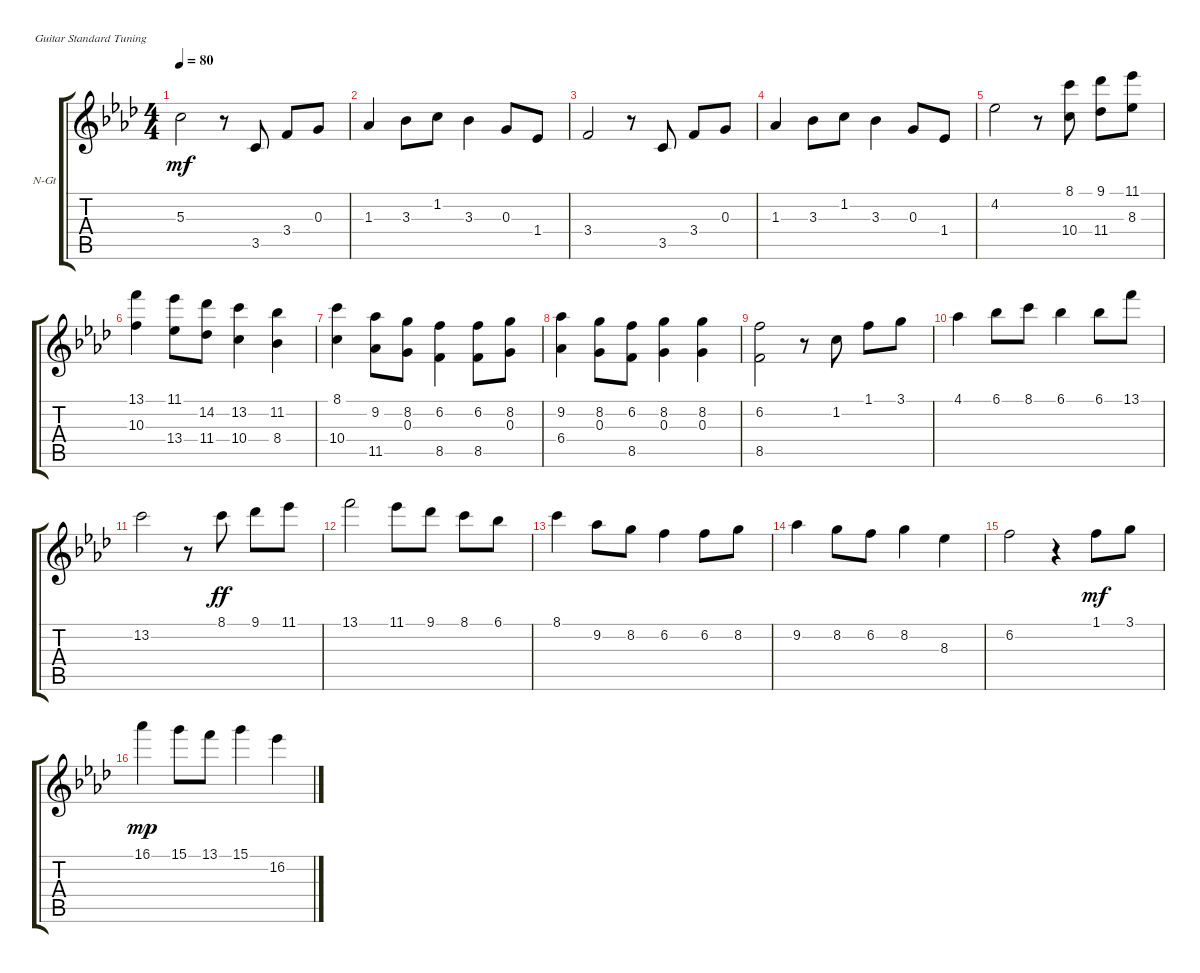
\defaultSystemsLayout 4
\bracketExtendMode groupsimilarinstruments
\firstSystemTrackNameOrientation horizontal
\otherSystemsTrackNameOrientation horizontal
\track ("Nylon Guitar" "N-Gt") {instrument acousticguitarnylon}
\staff {score tabs}
\tuning (E4 B3 G3 D3 A2 E2)
\ts (4 4)
\tempo 80
\clef g2
\scale
0.333333
\ks ab
5.3.2{dy mf} r.8 3.5.8 3.4.8 0.3.8 |
\scale
0.333333 1.3.4 3.3.8 1.2.8 3.3.4 0.3.8 1.4.8 |
\scale
0.333333 3.4.2 r.8 3.5.8 3.4.8 0.3.8 |
\scale
0.333333 1.3.4 3.3.8 1.2.8 3.3.4 0.3.8 1.4.8 |
\scale
0.333333 4.2.2 r.8 (8.1 10.4).8 (9.1 11.4).8 (8.3 11.1).8 |
\scale
0.333333 (13.1 10.3).4 (13.4 11.1).8 (11.4 14.2).8 (10.4 13.2).4 (8.4 11.2).4 |
\scale
0.333333 (8.1 10.4).4 (9.2 11.5).8 (0.3 8.2).8 (6.2 8.5).4 (8.5 6.2).8 (0.3 8.2).8 |
\scale
0.333333 (9.2 6.4).4 (8.2 0.3).8 (6.2 8.5).8 (8.2 0.3).4 (8.2 0.3).4 |
\scale
0.333333 (6.2 8.5).2 r.8 1.2.8 1.1.8 3.1.8 |
\scale
0.333333 4.1.4 6.1.8 8.1.8 6.1.4 6.1.8 13.1.8 |
\scale
0.333333 13.2.2 r.8 8.1.8{dy ff} 9.1.8 11.1.8 |
\scale
0.333333 13.1.2 11.1.8 9.1.8 8.1.8 6.1.8 |
\scale
0.333333 8.1.4 9.2.8 8.2.8 6.2.4 6.2.8 8.2.8 |
9.2.4 8.2.8 6.2.8 8.2.4 8.3.4 |
6.2.2 r.4 1.1.8{dy mf} 3.1.8 |
16.1.4{dy mp} 15.1.8 13.1.8 15.1.4 16.2.4
